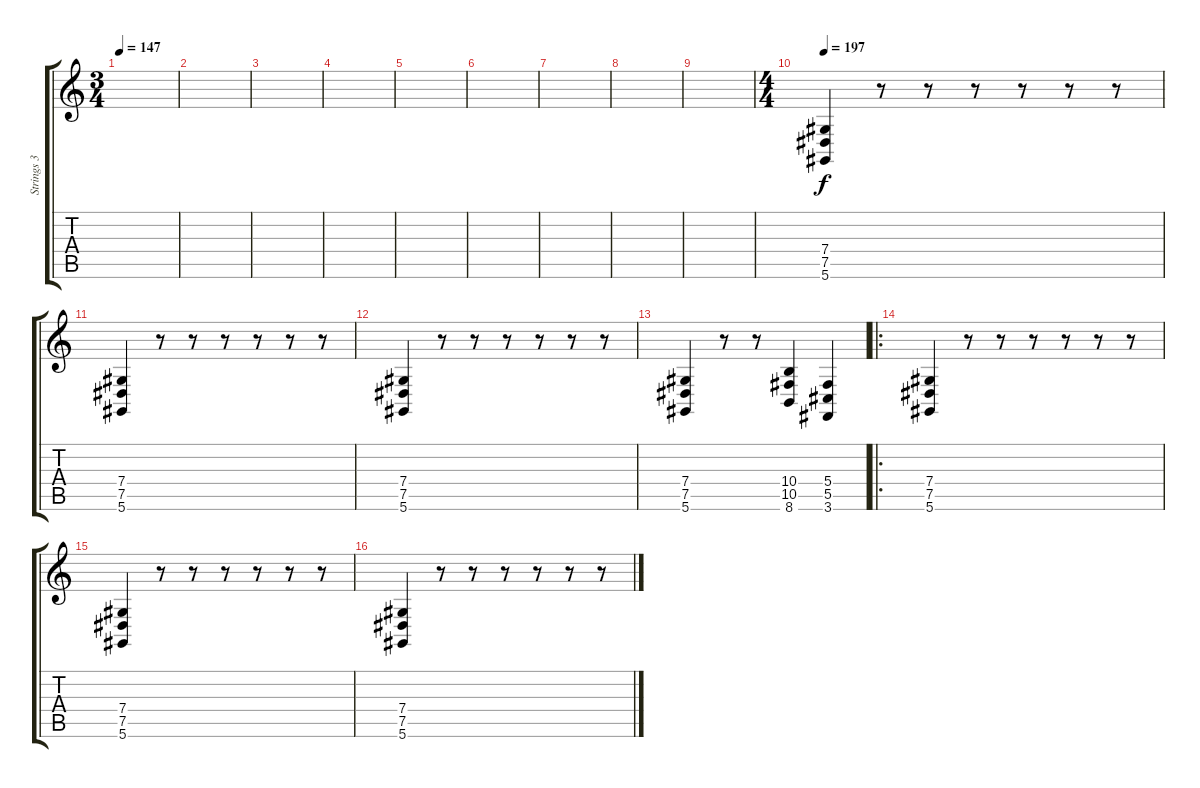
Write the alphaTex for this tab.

\track ("Strings 3" "Strings 3") {instrument stringensemble2}
\staff {score tabs}
\tuning (Eb4 Bb3 Gb3 Db3 Ab2 Eb2) {hide}
\ts (3 4)
\tempo 147
\clef g2
\ks c
|
|
|
|
|
|
|
|
|
\ts (4 4)
\tempo 197
(7.4 7.5 5.6).4{volume 8 balance 8 instrument stringensemble2} r.8 r.8 r.8 r.8 r.8 r.8 |
(7.4 7.5 5.6).4 r.8 r.8 r.8 r.8 r.8 r.8 |
(7.4 7.5 5.6).4 r.8 r.8 r.8 r.8 r.8 r.8 |
(7.4 7.5 5.6).4 r.8 r.8 (10.4 10.5 8.6).4 (5.4 5.5 3.6).4 |
\ro
(7.4 7.5 5.6).4 r.8 r.8 r.8 r.8 r.8 r.8 |
(7.4 7.5 5.6).4 r.8 r.8 r.8 r.8 r.8 r.8 |
(7.4 7.5 5.6).4 r.8 r.8 r.8 r.8 r.8 r.8
